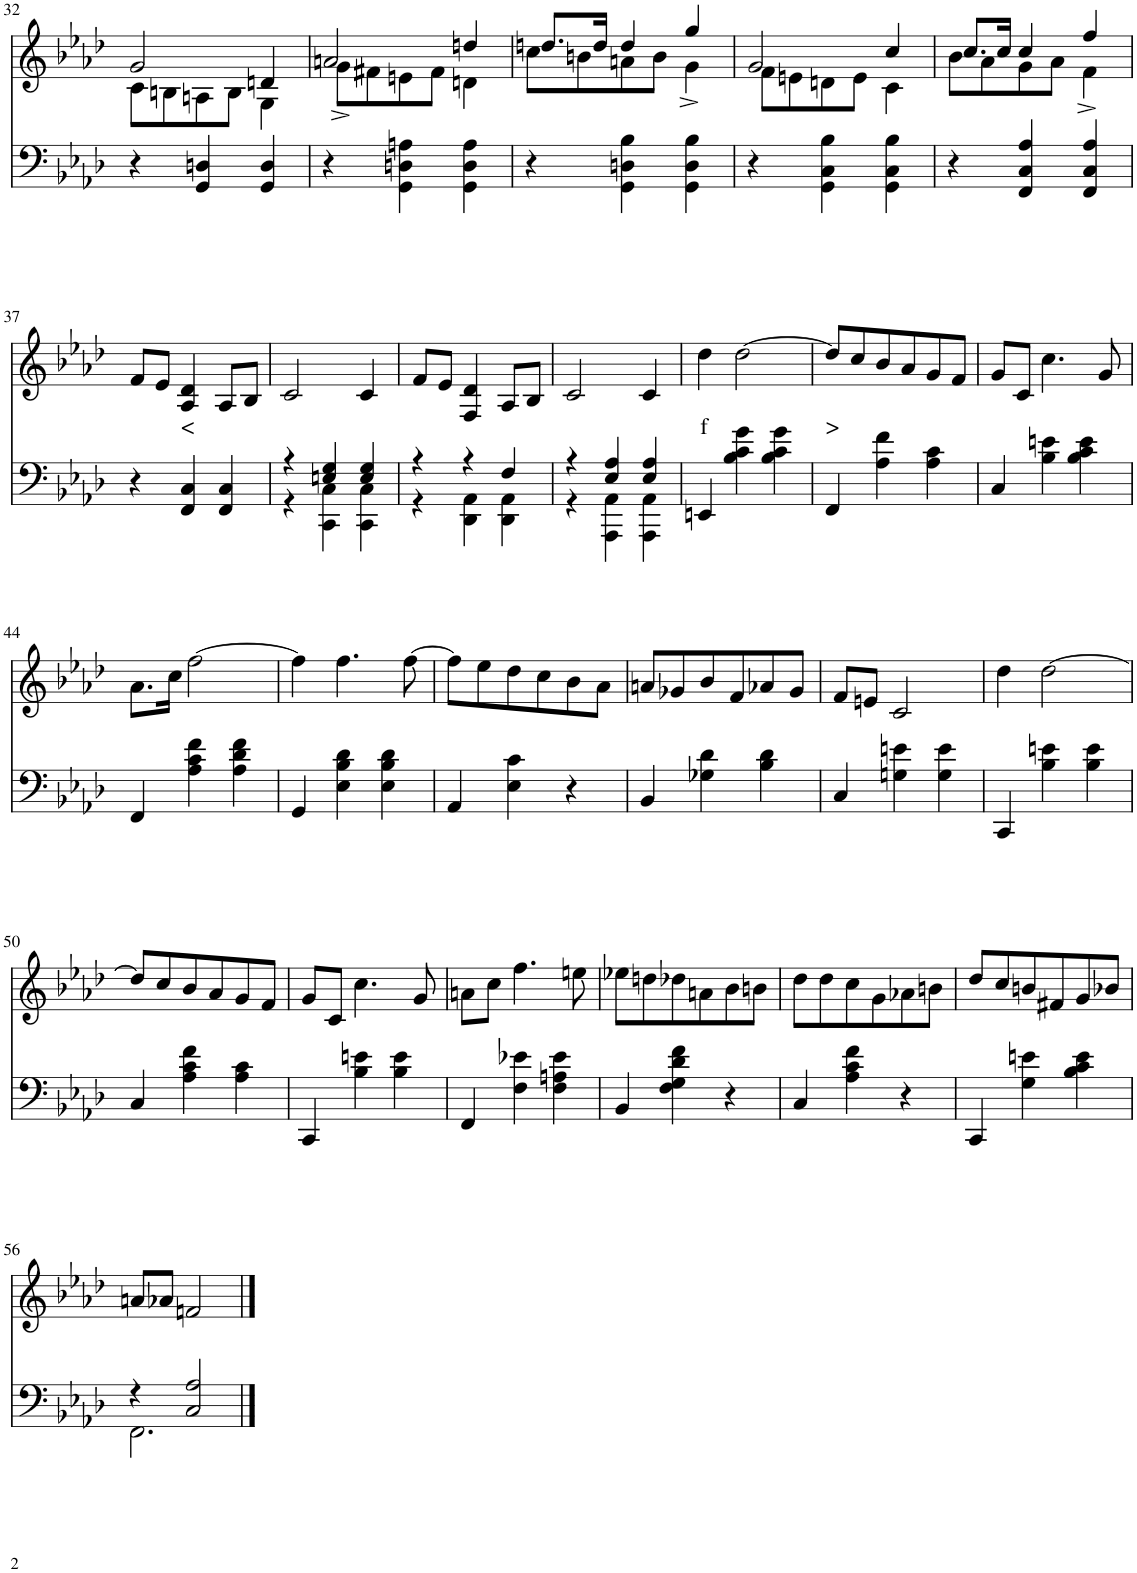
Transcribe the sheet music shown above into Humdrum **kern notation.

**kern	**kern	**text
*part2	*part1	*part1
*staff2	*staff1	*staff1
*I"piano	*I"piano	*
*I'Pno	*I'Pno	*
!!LO:PB:g=z
*clefF4	*clefG2	*
*k[b-e-a-d-]	*k[b-e-a-d-]	*
*f:	*f:	*
*M3/4	*M3/4	*
=32	=32	=32
*	*^	*
4r	2g/	8c\L	.
.	.	8Bn\	.
4GG/ 4Dn/	.	8An\	.
.	.	8B\J	.
4GG/ 4D/	4dn/	4G\	.
=33	=33	=33	=33
4r	2an/	8g^\L	.
.	.	8f#X\	.
4GG\ 4Dn\ 4An\	.	8en\	.
.	.	8f#\J	.
4GG\ 4D\ 4A\	4ddn/	4dn\	.
=34	=34	=34	=34
4r	8.ddn/L	8cc\L	.
.	.	8bn\	.
.	16dd/Jk	.	.
4GG\ 4Dn\ 4B-\	4dd/	8an\	.
.	.	8b\J	.
4GG\ 4D\ 4B-\	4gg/	4g^\	.
=35	=35	=35	=35
4r	2g/	8f\L	.
.	.	8en\	.
4GG\ 4C\ 4B-\	.	8dn\	.
.	.	8e\J	.
4GG\ 4C\ 4B-\	4cc/	4c\	.
=36	=36	=36	=36
4r	8.cc/L	8b-\L	.
.	.	8a-\	.
.	16cc/Jk	.	.
4FF/ 4C/ 4A-/	4cc/	8g\	.
.	.	8a-\J	.
4FF/ 4C/ 4A-/	4ff/	4f^\	.
*	*v	*v	*
!!LO:LB:g=z
=37	=37	=37
4r	8f/L	.
.	8e-/J	.
!	!	!LO:LY:b
4FF/ 4C/	4A-/ 4d-/	<
4FF/ 4C/	8A-/L	.
.	8B-/J	.
=38	=38	=38
*^	*	*
4r	4r	2c/	.
4En/ 4G/	4CC\ 4C\	.	.
4E/ 4G/	4CC\ 4C\	4c/	.
=39	=39	=39	=39
4r	4r	8f/L	.
.	.	8e-/J	.
4r	4DD-\ 4AA-\	4F/ 4d-/	.
4F/	4DD-\ 4AA-\	8A-/L	.
.	.	8B-/J	.
=40	=40	=40	=40
4r	4r	2c/	.
4E-/ 4A-/	4AAA-\ 4AA-\	.	.
4E-/ 4A-/	4AAA-\ 4AA-\	4c/	.
=41	=41	=41	=41
!	!	!	!LO:LY:b
*v	*v	*	*
4EEn/	4dd-\	f
4B-\ 4c\ 4g\	[2dd-\	.
4B-\ 4c\ 4g\	.	.
=42	=42	=42
!	!	!LO:LY:b
4FF/	8dd-/L]	>
.	8cc/	.
4A-\ 4f\	8b-/	.
.	8a-/	.
4A-\ 4c\	8g/	.
.	8f/J	.
=43	=43	=43
4C/	8g/L	.
.	8c/J	.
4B-\ 4en\	4.cc\	.
4B-\ 4c\ 4e\	.	.
.	8g/	.
!!LO:LB:g=z
=44	=44	=44
4FF/	8.a-\L	.
.	16cc\Jk	.
4A-\ 4c\ 4f\	[2ff\	.
4A-\ 4d-\ 4f\	.	.
=45	=45	=45
4GG/	4ff\]	.
4E-\ 4B-\ 4d-\	4.ff\	.
4E-\ 4B-\ 4d-\	.	.
.	[8ff\	.
=46	=46	=46
4AA-/	8ff\L]	.
.	8ee-\	.
4E-\ 4c\	8dd-\	.
.	8cc\	.
4r	8b-\	.
.	8a-\J	.
=47	=47	=47
4BB-/	8an/L	.
.	8g-X/	.
4G-X\ 4d-\	8b-/	.
.	8f/	.
4B-\ 4d-\	8a-X/	.
.	8g-/J	.
=48	=48	=48
4C/	8f/L	.
.	8en/J	.
4Gn\ 4en\	2c/	.
4G\ 4e\	.	.
=49	=49	=49
4CC/	4dd-\	.
4B-\ 4en\	[2dd-\	.
4B-\ 4e\	.	.
!!LO:LB:g=z
=50	=50	=50
4C/	8dd-/L]	.
.	8cc/	.
4A-\ 4c\ 4f\	8b-/	.
.	8a-/	.
4A-\ 4c\	8g/	.
.	8f/J	.
=51	=51	=51
4CC/	8g/L	.
.	8c/J	.
4B-\ 4en\	4.cc\	.
4B-\ 4e\	.	.
.	8g/	.
=52	=52	=52
4FF/	8an\L	.
.	8cc\J	.
4F\ 4e-X\	4.ff\	.
4F\ 4An\ 4e-\	.	.
.	8een\	.
=53	=53	=53
4BB-/	8ee-X\L	.
.	8ddn\	.
4F\ 4G\ 4d-\ 4f\	8dd-X\	.
.	8an\	.
4r	8b-\	.
.	8bn\J	.
=54	=54	=54
4C/	8dd-\L	.
.	8dd-\	.
4A-\ 4c\ 4f\	8cc\	.
.	8g\	.
4r	8a-X\	.
.	8bn\J	.
=55	=55	=55
4CC/	8dd-/L	.
.	8cc/	.
4G\ 4en\	8bn/	.
.	8f#X/	.
4B-\ 4c\ 4e\	8g/	.
.	8b-X/J	.
!!LO:LB:g=z
=56	=56	=56
*^	*	*
4r	2.FF\	8an/L	.
.	.	8a-X/J	.
2C/ 2A-/	.	2fn/	.
*v	*v	*	*
==	==	==
*-	*-	*-
